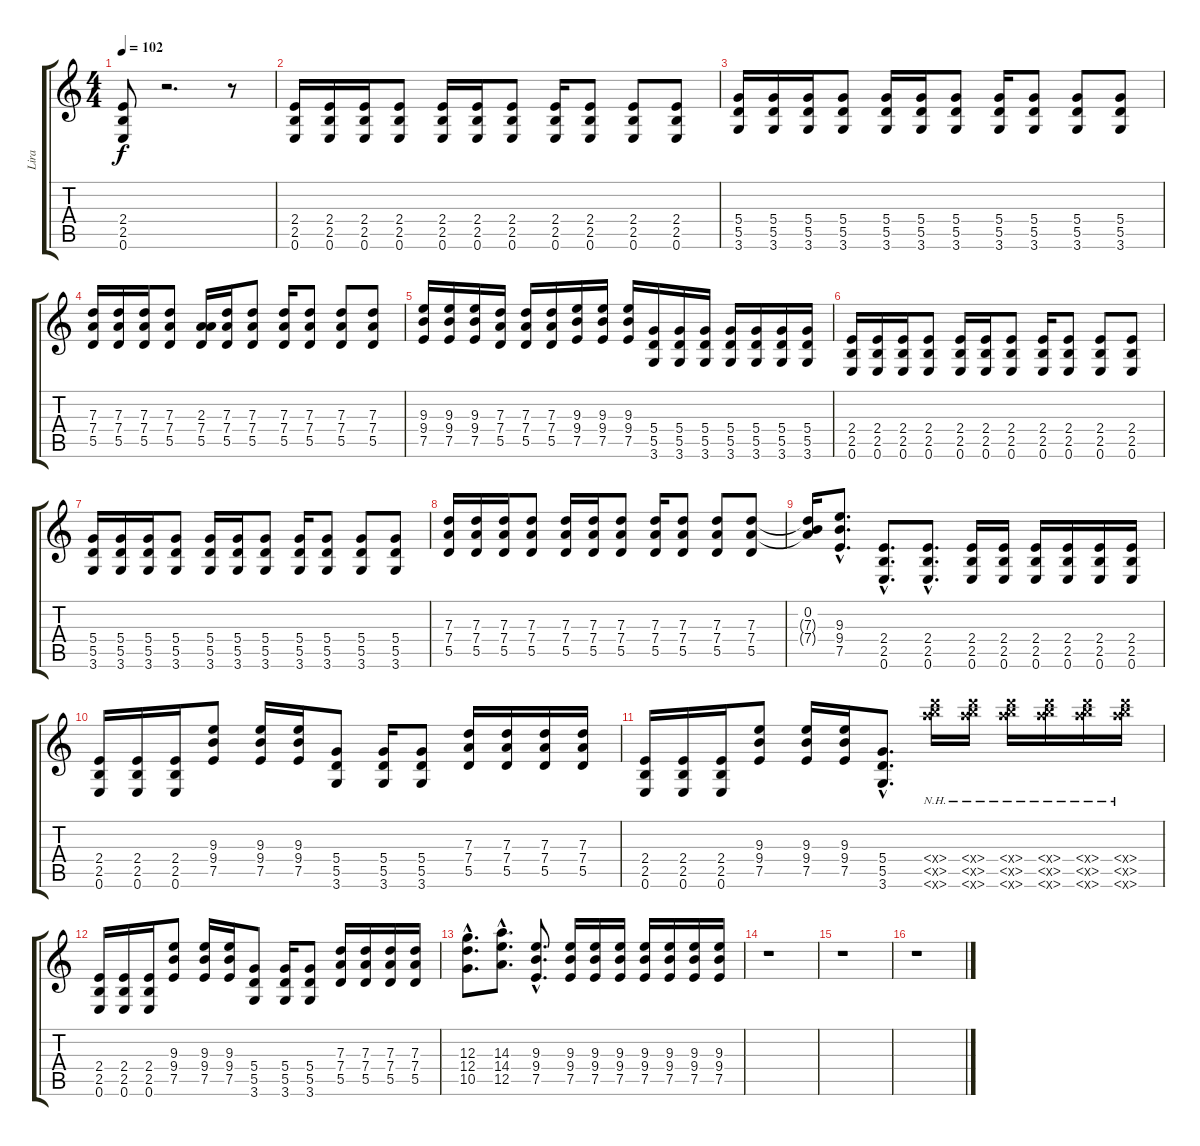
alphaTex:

\track ("Lira" "Lira") {instrument overdrivenguitar}
\staff {score tabs}
\tuning (E4 B3 G3 D3 A2 E2) {hide}
\ts (4 4)
\tempo 102
\clef g2
\ks c
(2.4 2.5 0.6).8{dy f} r.2{d} r.8 |
(2.4 2.5 0.6).16 (2.4 2.5 0.6).16 (2.4 2.5 0.6).16 (2.4 2.5 0.6).8 (2.4 2.5 0.6).16 (2.4 2.5 0.6).16 (2.4 2.5 0.6).8 (2.4 2.5 0.6).16 (2.4 2.5 0.6).8 (2.4 2.5 0.6).8 (2.4 2.5 0.6).8 |
(5.4 5.5 3.6).16 (5.4 5.5 3.6).16 (5.4 5.5 3.6).16 (5.4 5.5 3.6).8 (5.4 5.5 3.6).16 (5.4 5.5 3.6).16 (5.4 5.5 3.6).8 (5.4 5.5 3.6).16 (5.4 5.5 3.6).8 (5.4 5.5 3.6).8 (5.4 5.5 3.6).8 |
(7.3 7.4 5.5).16 (7.3 7.4 5.5).16 (7.3 7.4 5.5).16 (7.3 7.4 5.5).8 (2.3 7.4 5.5).16 (7.3 7.4 5.5).16 (7.3 7.4 5.5).8 (7.3 7.4 5.5).16 (7.3 7.4 5.5).8 (7.3 7.4 5.5).8 (7.3 7.4 5.5).8 |
(9.3 9.4 7.5).16 (9.3 9.4 7.5).16 (9.3 9.4 7.5).16 (7.3 7.4 5.5).16 (7.3 7.4 5.5).16 (7.3 7.4 5.5).16 (9.3 9.4 7.5).16 (9.3 9.4 7.5).16 (9.3 9.4 7.5).16 (5.4 5.5 3.6).16 (5.4 5.5 3.6).16 (5.4 5.5 3.6).16 (5.4 5.5 3.6).16 (5.4 5.5 3.6).16 (5.4 5.5 3.6).16 (5.4 5.5 3.6).16 |
(2.4 2.5 0.6).16 (2.4 2.5 0.6).16 (2.4 2.5 0.6).16 (2.4 2.5 0.6).8 (2.4 2.5 0.6).16 (2.4 2.5 0.6).16 (2.4 2.5 0.6).8 (2.4 2.5 0.6).16 (2.4 2.5 0.6).8 (2.4 2.5 0.6).8 (2.4 2.5 0.6).8 |
(5.4 5.5 3.6).16 (5.4 5.5 3.6).16 (5.4 5.5 3.6).16 (5.4 5.5 3.6).8 (5.4 5.5 3.6).16 (5.4 5.5 3.6).16 (5.4 5.5 3.6).8 (5.4 5.5 3.6).16 (5.4 5.5 3.6).8 (5.4 5.5 3.6).8 (5.4 5.5 3.6).8 |
(7.3 7.4 5.5).16 (7.3 7.4 5.5).16 (7.3 7.4 5.5).16 (7.3 7.4 5.5).8 (7.3 7.4 5.5).16 (7.3 7.4 5.5).16 (7.3 7.4 5.5).8 (7.3 7.4 5.5).16 (7.3 7.4 5.5).8 (7.3 7.4 5.5).8 (7.3 7.4 5.5).8 |
(0.2 7.3{t} 7.4{t}).16 (9.3{hac} 9.4{hac} 7.5{hac}).8{d} (2.4{hac} 2.5{hac} 0.6{hac}).8{d} (2.4{hac} 2.5{hac} 0.6{hac}).8{d} (2.4 2.5 0.6).16 (2.4 2.5 0.6).16 (2.4 2.5 0.6).16 (2.4 2.5 0.6).16 (2.4 2.5 0.6).16 (2.4 2.5 0.6).16 |
(2.4 2.5 0.6).16 (2.4 2.5 0.6).16 (2.4 2.5 0.6).16 (9.3 9.4 7.5).8 (9.3 9.4 7.5).16 (9.3 9.4 7.5).16 (5.4 5.5 3.6).8 (5.4 5.5 3.6).16 (5.4 5.5 3.6).8 (7.3 7.4 5.5).16 (7.3 7.4 5.5).16 (7.3 7.4 5.5).16 (7.3 7.4 5.5).16 |
(2.4 2.5 0.6).16 (2.4 2.5 0.6).16 (2.4 2.5 0.6).16 (9.3 9.4 7.5).8 (9.3 9.4 7.5).16 (9.3 9.4 7.5).16 (5.4{hac} 5.5{hac} 3.6{hac}).8{d} (5.4{nh x} 5.5{nh x} 3.6{nh x}).16 (5.4{nh x} 5.5{nh x} 3.6{nh x}).16 (5.4{nh x} 5.5{nh x} 3.6{nh x}).16 (5.4{nh x} 5.5{nh x} 3.6{nh x}).16 (5.4{nh x} 5.5{nh x} 3.6{nh x}).16 (5.4{nh x} 5.5{nh x} 3.6{nh x}).16 |
(2.4 2.5 0.6).16 (2.4 2.5 0.6).16 (2.4 2.5 0.6).16 (9.3 9.4 7.5).8 (9.3 9.4 7.5).16 (9.3 9.4 7.5).16 (5.4 5.5 3.6).8 (5.4 5.5 3.6).16 (5.4 5.5 3.6).8 (7.3 7.4 5.5).16 (7.3 7.4 5.5).16 (7.3 7.4 5.5).16 (7.3 7.4 5.5).16 |
(12.3{hac} 12.4{hac} 10.5{hac}).8{d} (14.3{hac} 14.4{hac} 12.5{hac}).8{d} (9.3{hac} 9.4{hac} 7.5{hac}).8{d} (9.3 9.4 7.5).16 (9.3 9.4 7.5).16 (9.3 9.4 7.5).16 (9.3 9.4 7.5).16 (9.3 9.4 7.5).16 (9.3 9.4 7.5).16 (9.3 9.4 7.5).16 |
r.1 |
r.1 |
r.1
